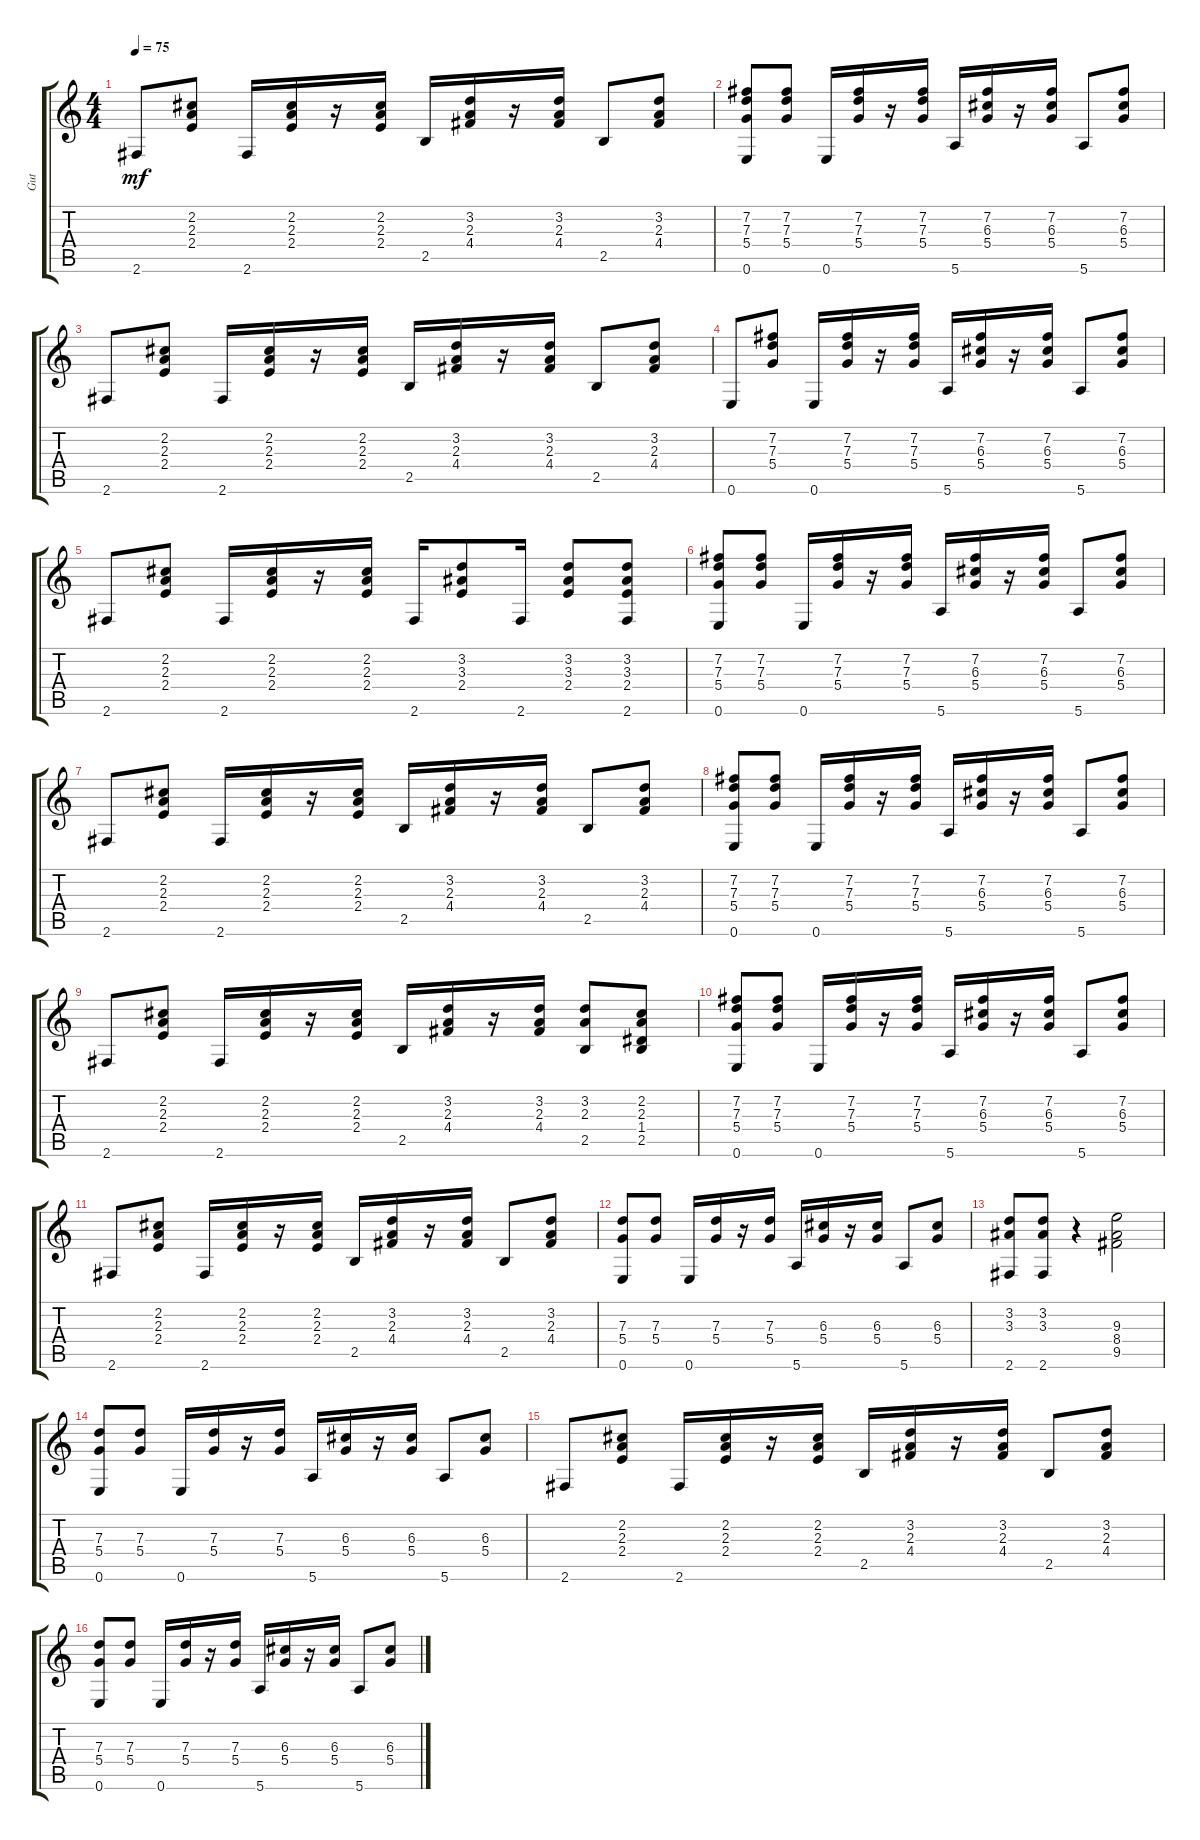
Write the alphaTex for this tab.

\track ("Gut" "Gut") {instrument acousticguitarsteel}
\staff {score tabs}
\tuning (E4 B3 G3 D3 A2 E2) {hide}
\ts (4 4)
\tempo 75
\clef g2
\ks c
2.6.8{dy mf} (2.2 2.3 2.4).8 2.6.16 (2.2 2.3 2.4).16 r.16 (2.2 2.3 2.4).16 2.5.16 (3.2 2.3 4.4).16 r.16 (3.2 2.3 4.4).16 2.5.8 (3.2 2.3 4.4).8 |
(7.2 7.3 5.4 0.6).8 (7.2 7.3 5.4).8 0.6.16 (7.2 7.3 5.4).16 r.16 (7.2 7.3 5.4).16 5.6.16 (7.2 6.3 5.4).16 r.16 (7.2 6.3 5.4).16 5.6.8 (7.2 6.3 5.4).8 |
2.6.8 (2.2 2.3 2.4).8 2.6.16 (2.2 2.3 2.4).16 r.16 (2.2 2.3 2.4).16 2.5.16 (3.2 2.3 4.4).16 r.16 (3.2 2.3 4.4).16 2.5.8 (3.2 2.3 4.4).8 |
0.6.8 (7.2 7.3 5.4).8 0.6.16 (7.2 7.3 5.4).16 r.16 (7.2 7.3 5.4).16 5.6.16 (7.2 6.3 5.4).16 r.16 (7.2 6.3 5.4).16 5.6.8 (7.2 6.3 5.4).8 |
2.6.8 (2.2 2.3 2.4).8 2.6.16 (2.2 2.3 2.4).16 r.16 (2.2 2.3 2.4).16 2.6.16 (3.2 3.3 2.4).8 2.6.16 (3.2 3.3 2.4).8 (3.2 3.3 2.4 2.6).8 |
(7.2 7.3 5.4 0.6).8 (7.2 7.3 5.4).8 0.6.16 (7.2 7.3 5.4).16 r.16 (7.2 7.3 5.4).16 5.6.16 (7.2 6.3 5.4).16 r.16 (7.2 6.3 5.4).16 5.6.8 (7.2 6.3 5.4).8 |
2.6.8 (2.2 2.3 2.4).8 2.6.16 (2.2 2.3 2.4).16 r.16 (2.2 2.3 2.4).16 2.5.16 (3.2 2.3 4.4).16 r.16 (3.2 2.3 4.4).16 2.5.8 (3.2 2.3 4.4).8 |
(7.2 7.3 5.4 0.6).8 (7.2 7.3 5.4).8 0.6.16 (7.2 7.3 5.4).16 r.16 (7.2 7.3 5.4).16 5.6.16 (7.2 6.3 5.4).16 r.16 (7.2 6.3 5.4).16 5.6.8 (7.2 6.3 5.4).8 |
2.6.8 (2.2 2.3 2.4).8 2.6.16 (2.2 2.3 2.4).16 r.16 (2.2 2.3 2.4).16 2.5.16 (3.2 2.3 4.4).16 r.16 (3.2 2.3 4.4).16 (3.2 2.3 2.5).8 (2.2 2.3 1.4 2.5).8 |
(7.2 7.3 5.4 0.6).8 (7.2 7.3 5.4).8 0.6.16 (7.2 7.3 5.4).16 r.16 (7.2 7.3 5.4).16 5.6.16 (7.2 6.3 5.4).16 r.16 (7.2 6.3 5.4).16 5.6.8 (7.2 6.3 5.4).8 |
2.6.8 (2.2 2.3 2.4).8 2.6.16 (2.2 2.3 2.4).16 r.16 (2.2 2.3 2.4).16 2.5.16 (3.2 2.3 4.4).16 r.16 (3.2 2.3 4.4).16 2.5.8 (3.2 2.3 4.4).8 |
(7.3 5.4 0.6).8 (7.3 5.4).8 0.6.16 (7.3 5.4).16 r.16 (7.3 5.4).16 5.6.16 (6.3 5.4).16 r.16 (6.3 5.4).16 5.6.8 (6.3 5.4).8 |
(3.2 3.3 2.6).8 (3.2 3.3 2.6).8 r.4 (9.3 8.4 9.5).2 |
(7.3 5.4 0.6).8 (7.3 5.4).8 0.6.16 (7.3 5.4).16 r.16 (7.3 5.4).16 5.6.16 (6.3 5.4).16 r.16 (6.3 5.4).16 5.6.8 (6.3 5.4).8 |
2.6.8 (2.2 2.3 2.4).8 2.6.16 (2.2 2.3 2.4).16 r.16 (2.2 2.3 2.4).16 2.5.16 (3.2 2.3 4.4).16 r.16 (3.2 2.3 4.4).16 2.5.8 (3.2 2.3 4.4).8 |
(7.3 5.4 0.6).8 (7.3 5.4).8 0.6.16 (7.3 5.4).16 r.16 (7.3 5.4).16 5.6.16 (6.3 5.4).16 r.16 (6.3 5.4).16 5.6.8 (6.3 5.4).8
